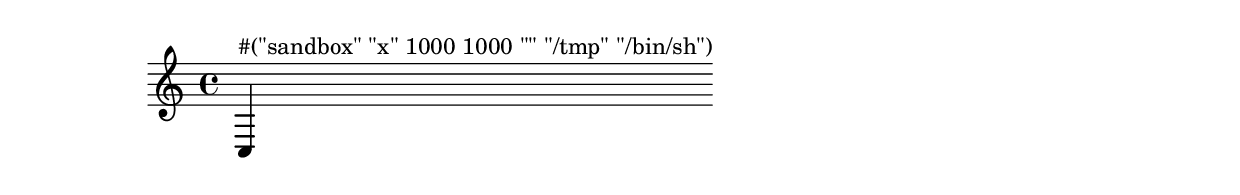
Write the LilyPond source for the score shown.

%reads /etc/passwd entries (your by default, but can get other users by uid as well)

\score {
c^#(object->string(getpwuid (getuid)))
}
\layout {}
